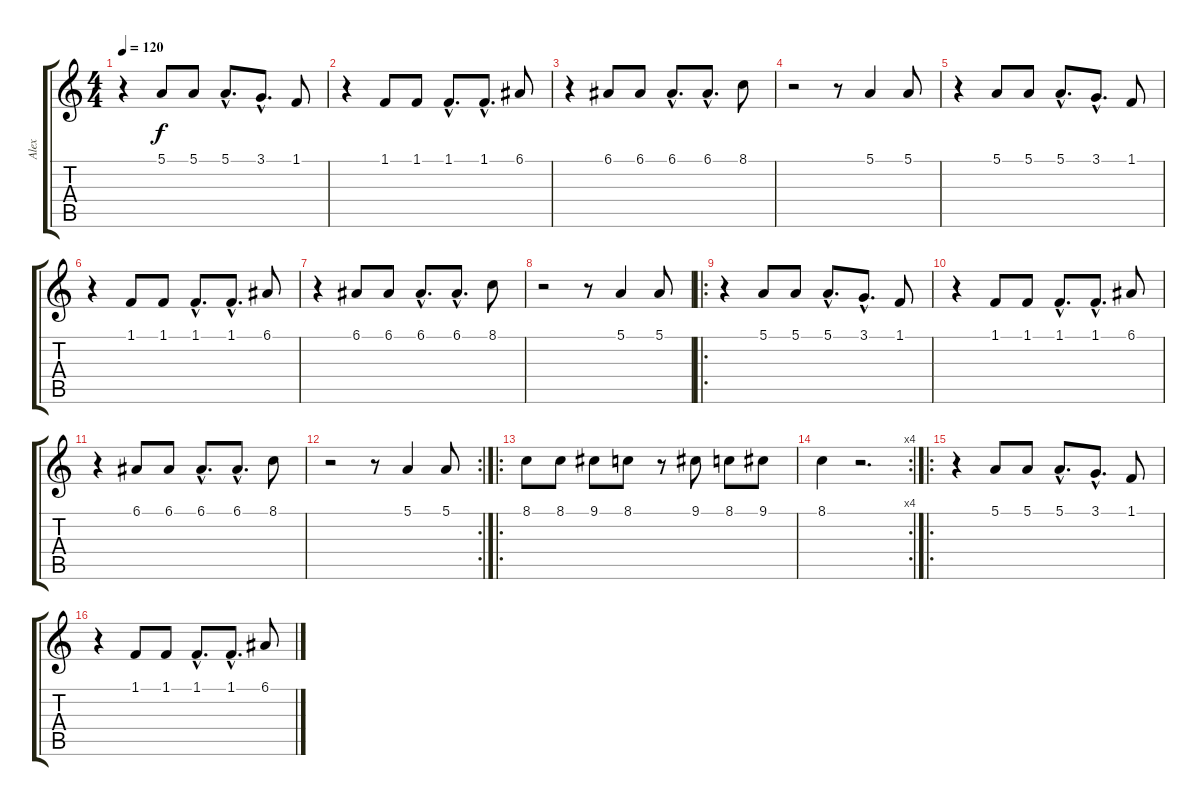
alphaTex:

\track ("Alex" "Alex") {instrument voiceoohs}
\staff {score tabs}
\tuning (E4 B3 G3 D3 A2 E2) {hide}
\ts (4 4)
\tempo 120
\clef g2
\ks c
r.4{dy f instrument voiceoohs} 5.1.8 5.1.8 5.1{hac}.8{d} 3.1{hac}.8{d} 1.1.8 |
r.4 1.1.8 1.1.8 1.1{hac}.8{d} 1.1{hac}.8{d} 6.1.8 |
r.4 6.1.8 6.1.8 6.1{hac}.8{d} 6.1{hac}.8{d} 8.1.8 |
r.2 r.8 5.1.4 5.1.8 |
r.4 5.1.8 5.1.8 5.1{hac}.8{d} 3.1{hac}.8{d} 1.1.8 |
r.4 1.1.8 1.1.8 1.1{hac}.8{d} 1.1{hac}.8{d} 6.1.8 |
r.4 6.1.8 6.1.8 6.1{hac}.8{d} 6.1{hac}.8{d} 8.1.8 |
r.2 r.8 5.1.4 5.1.8 |
\ro
r.4 5.1.8 5.1.8 5.1{hac}.8{d} 3.1{hac}.8{d} 1.1.8 |
r.4 1.1.8 1.1.8 1.1{hac}.8{d} 1.1{hac}.8{d} 6.1.8 |
r.4 6.1.8 6.1.8 6.1{hac}.8{d} 6.1{hac}.8{d} 8.1.8 |
\rc 2
r.2 r.8 5.1.4 5.1.8 |
\ro
8.1.8 8.1.8 9.1.8 8.1.8 r.8 9.1.8 8.1.8 9.1.8 |
\rc 4
8.1.4 r.2{d} |
\ro
r.4 5.1.8 5.1.8 5.1{hac}.8{d} 3.1{hac}.8{d} 1.1.8 |
r.4 1.1.8 1.1.8 1.1{hac}.8{d} 1.1{hac}.8{d} 6.1.8
